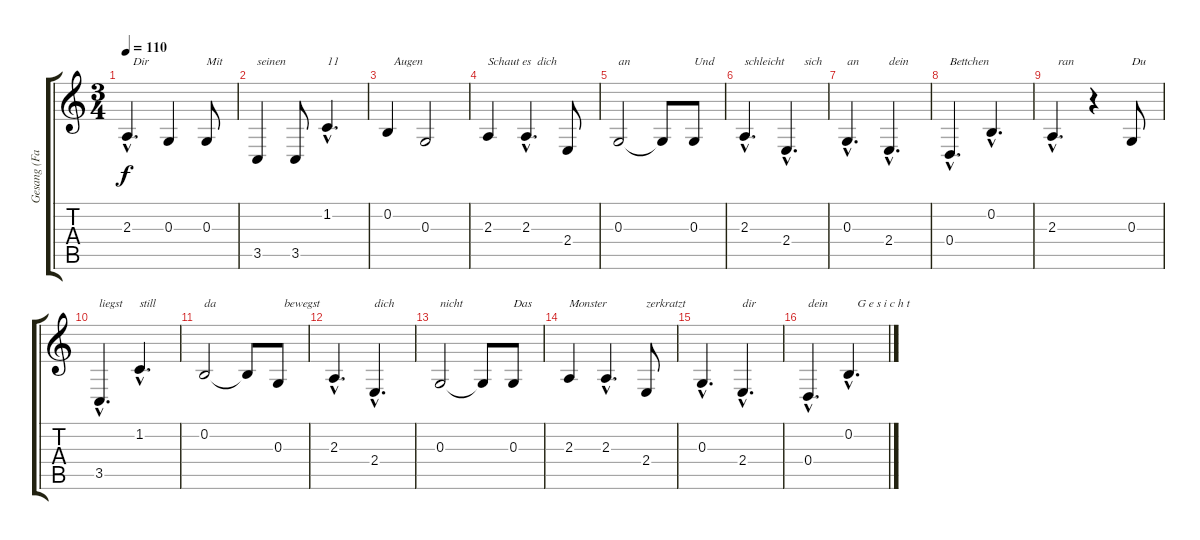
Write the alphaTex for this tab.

\track ("Gesang (Farin)" "Gesang (Fa") {instrument viola}
\staff {score tabs}
\tuning (E4 B3 G3 D3 A2 E2) {hide}
\ts (3 4)
\tempo 110
\clef g2
\ks c
2.3{hac}.4{d txt "  Dir" dy f} 0.3.4 0.3.8{txt "Mit"} |
3.5.4{txt "seinen"} 3.5.8 1.2{hac}.4{d txt "11"} |
0.2.4{txt "  Augen"} 0.3.2 |
2.3.4{txt "Schaut es  dich"} 2.3{hac}.4{d} 2.4.8 |
0.3.2{txt "an"} 0.3{t}.8 0.3.8{txt "Und"} |
2.3{hac}.4{d txt "schleicht"} 2.4{hac}.4{d txt "      sich"} |
0.3{hac}.4{d txt "an"} 2.4{hac}.4{d txt "dein"} |
0.4{hac}.4{d txt "Bettchen"} 0.2{hac}.4{d} |
2.3{hac}.4{d txt "  ran"} r.4 0.3.8{txt "Du"} |
3.5{hac}.4{d txt "liegst"} 1.2{hac}.4{d txt "still"} |
0.2.2{txt "da"} 0.2{t}.8 0.3.8{txt "  bewegst "} |
2.3{hac}.4{d} 2.4{hac}.4{d txt "dich"} |
0.3.2{txt "nicht"} 0.3{t}.8 0.3.8{txt "Das "} |
2.3.4{txt "Monster"} 2.3{hac}.4{d} 2.4.8{txt "zerkratzt"} |
0.3{hac}.4{d} 2.4{hac}.4{d txt "dir"} |
0.4{hac}.4{d txt "dein"} 0.2{hac}.4{d txt "   G e s i c h t"}
